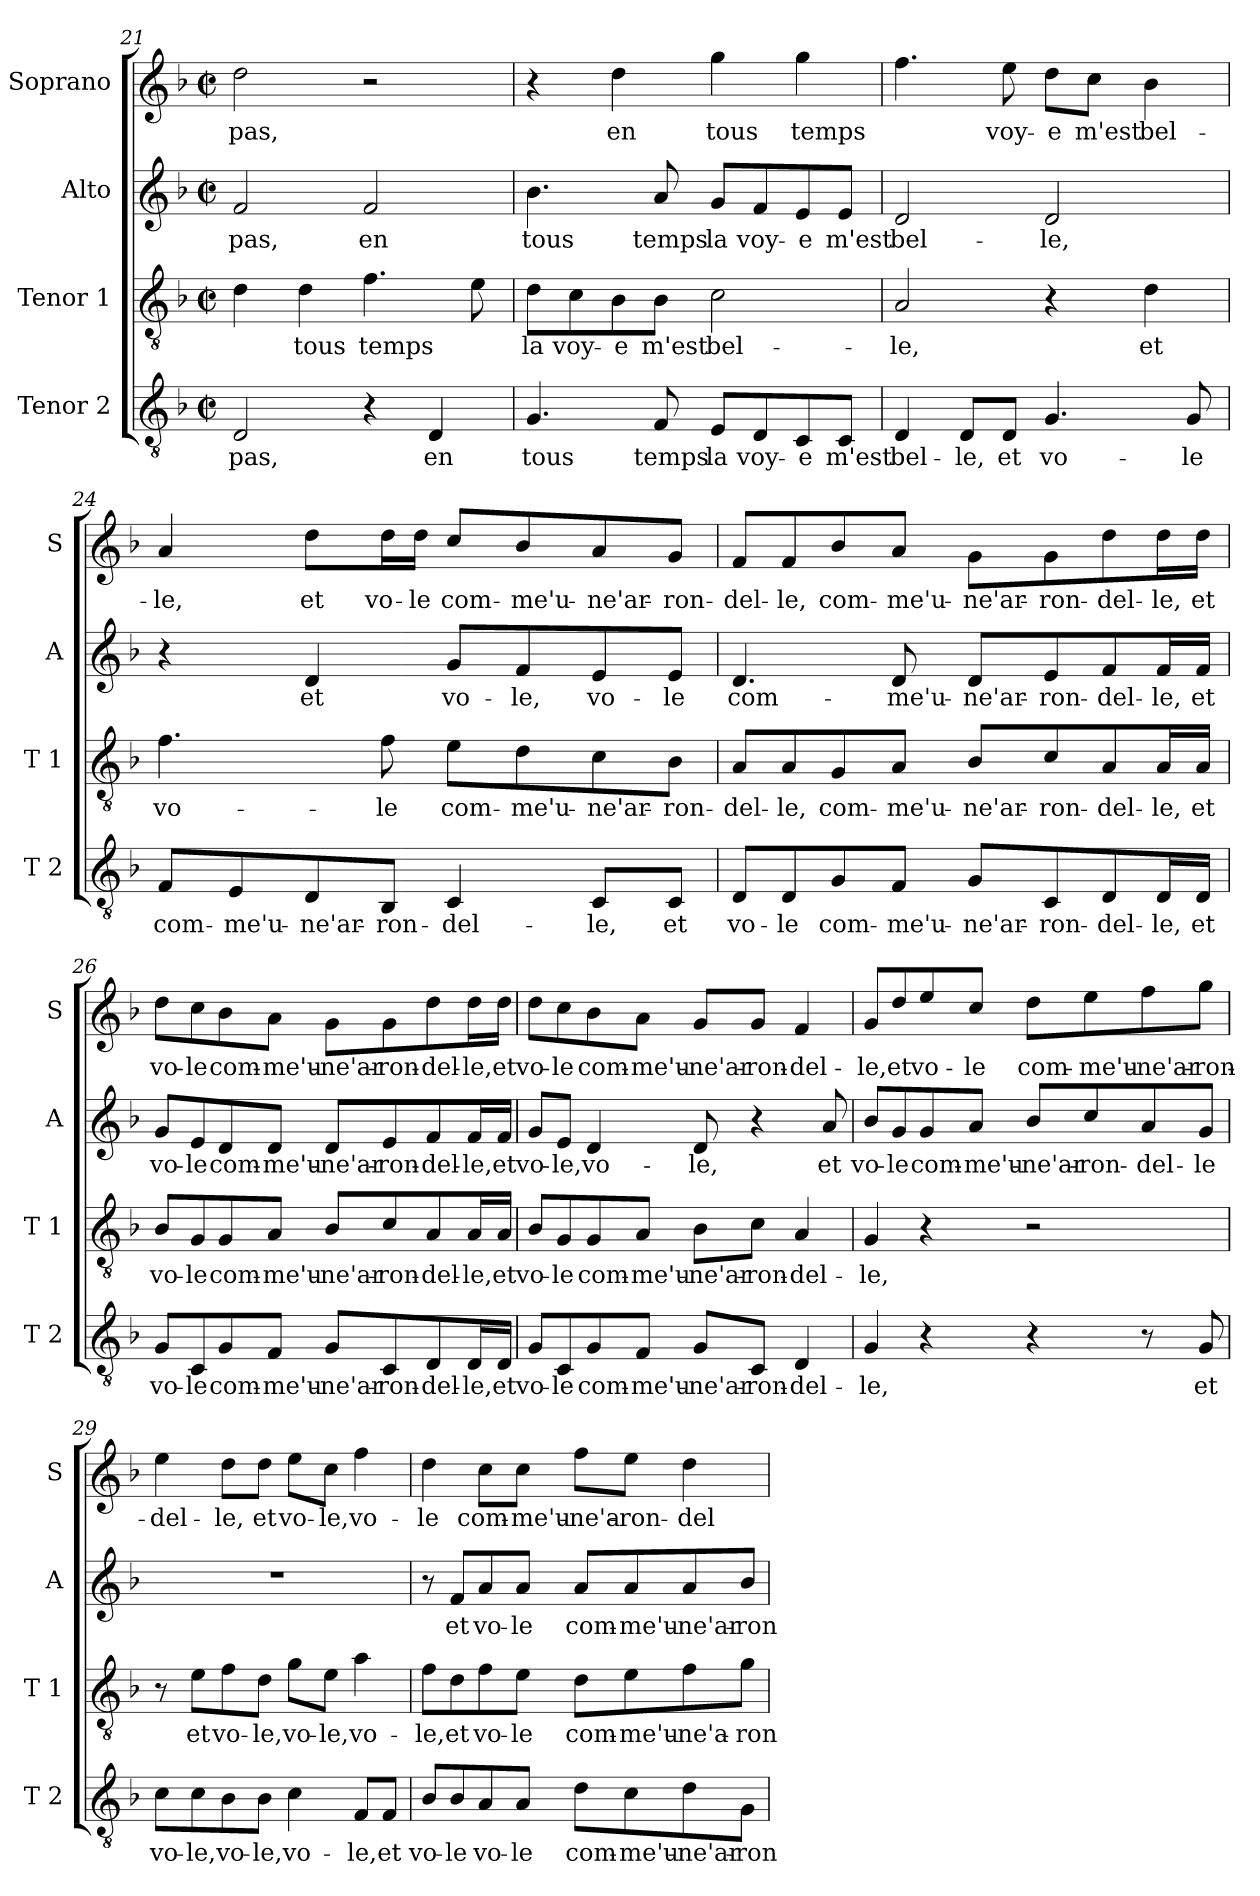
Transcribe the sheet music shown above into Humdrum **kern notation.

**kern	**text	**kern	**text	**kern	**text	**kern	**text
*part4	*part4	*part3	*part3	*part2	*part2	*part1	*part1
*staff4	*staff4	*staff3	*staff3	*staff2	*staff2	*staff1	*staff1
*I"Tenor 2	*	*I"Tenor 1	*	*I"Alto	*	*I"Soprano	*
*I'T 2	*	*I'T 1	*	*I'A	*	*I'S	*
*clefGv2	*	*clefGv2	*	*clefG2	*	*clefG2	*
*k[b-]	*	*k[b-]	*	*k[b-]	*	*k[b-]	*
*F:	*	*F:	*	*F:	*	*F:	*
*M2/2	*	*M2/2	*	*M2/2	*	*M2/2	*
*met(c|)	*	*met(c|)	*	*met(c|)	*	*met(c|)	*
=21	=21	=21	=21	=21	=21	=21	=21
!	!LO:LY:b	!	!	!	!LO:LY:b	!	!LO:LY:b
2D/	pas,	4d\	.	2f/	pas,	2dd\	pas,
!	!	!	!LO:LY:b	!	!	!	!
.	.	4d\	tous	.	.	.	.
!	!	!	!LO:LY:b	!	!LO:LY:b	!	!
4r	.	4.f\	temps	2f/	en	2r	.
!	!LO:LY:b	!	!	!	!	!	!
4D/	en	.	.	.	.	.	.
.	.	8e\	.	.	.	.	.
=22	=22	=22	=22	=22	=22	=22	=22
!	!LO:LY:b	!	!LO:LY:b	!	!LO:LY:b	!	!
4.G/	tous	8d\L	la	4.b-\	tous	4r	.
!	!	!	!LO:LY:b	!	!	!	!
.	.	8c\	voy-	.	.	.	.
!	!	!	!LO:LY:b	!	!	!	!LO:LY:b
.	.	8B-\	-e	.	.	4dd\	en
!	!LO:LY:b	!	!LO:LY:b	!	!LO:LY:b	!	!
8F/	temps	8B-\J	m'est	8a/	temps	.	.
!	!LO:LY:b	!	!LO:LY:b	!	!LO:LY:b	!	!LO:LY:b
8E/L	la	2c\	bel-	8g/L	la	4gg\	tous
!	!LO:LY:b	!	!	!	!LO:LY:b	!	!
8D/	voy-	.	.	8f/	voy-	.	.
!	!LO:LY:b	!	!	!	!LO:LY:b	!	!LO:LY:b
8C/	-e	.	.	8e/	-e	4gg\	temps
!	!LO:LY:b	!	!	!	!LO:LY:b	!	!
8C/J	m'est	.	.	8e/J	m'est	.	.
!!LO:PB:g=z
=23	=23	=23	=23	=23	=23	=23	=23
!	!LO:LY:b	!	!LO:LY:b	!	!LO:LY:b	!	!
4D/	bel-	2A/	-le,	2d/	bel-	4.ff\	.
!	!LO:LY:b	!	!	!	!	!	!
8D/L	-le,	.	.	.	.	.	.
!	!LO:LY:b	!	!	!	!	!	!LO:LY:b
8D/J	et	.	.	.	.	8ee\	voy-
!	!LO:LY:b	!	!	!	!LO:LY:b	!	!LO:LY:b
4.G/	vo-	4r	.	2d/	-le,	8dd\L	-e
!	!	!	!	!	!	!	!LO:LY:b
.	.	.	.	.	.	8cc\J	m'est
!	!	!	!LO:LY:b	!	!	!	!LO:LY:b
.	.	4d\	et	.	.	4b-\	bel-
!	!LO:LY:b	!	!	!	!	!	!
8G/	-le	.	.	.	.	.	.
=24	=24	=24	=24	=24	=24	=24	=24
!	!LO:LY:b	!	!LO:LY:b	!	!	!	!LO:LY:b
8F/L	com-	4.f\	vo-	4r	.	4a/	-le,
!	!LO:LY:b	!	!	!	!	!	!
8E/	-me'u-	.	.	.	.	.	.
!	!LO:LY:b	!	!	!	!LO:LY:b	!	!LO:LY:b
8D/	-ne'ar-	.	.	4d/	et	8dd\L	et
!	!LO:LY:b	!	!LO:LY:b	!	!	!	!LO:LY:b
8BB-/J	-ron-	8f\	-le	.	.	16dd\L	vo-
!	!	!	!	!	!	!	!LO:LY:b
.	.	.	.	.	.	16dd\JJ	-le
!	!LO:LY:b	!	!LO:LY:b	!	!LO:LY:b	!	!LO:LY:b
4C/	-del-	8e\L	com-	8g/L	vo-	8cc/L	com-
!	!	!	!LO:LY:b	!	!LO:LY:b	!	!LO:LY:b
.	.	8d\	-me'u-	8f/	-le,	8b-/	-me'u-
!	!LO:LY:b	!	!LO:LY:b	!	!LO:LY:b	!	!LO:LY:b
8C/L	-le,	8c\	-ne'ar-	8e/	vo-	8a/	-ne'ar-
!	!LO:LY:b	!	!LO:LY:b	!	!LO:LY:b	!	!LO:LY:b
8C/J	et	8B-\J	-ron-	8e/J	-le	8g/J	-ron-
=25	=25	=25	=25	=25	=25	=25	=25
!	!LO:LY:b	!	!LO:LY:b	!	!LO:LY:b	!	!LO:LY:b
8D/L	vo-	8A/L	-del-	4.d/	com-	8f/L	-del-
!	!LO:LY:b	!	!LO:LY:b	!	!	!	!LO:LY:b
8D/	-le	8A/	-le,	.	.	8f/	-le,
!	!LO:LY:b	!	!LO:LY:b	!	!	!	!LO:LY:b
8G/	com-	8G/	com-	.	.	8b-/	com-
!	!LO:LY:b	!	!LO:LY:b	!	!LO:LY:b	!	!LO:LY:b
8F/J	-me'u-	8A/J	-me'u-	8d/	-me'u-	8a/J	-me'u-
!	!LO:LY:b	!	!LO:LY:b	!	!LO:LY:b	!	!LO:LY:b
8G/L	-ne'ar-	8B-/L	-ne'ar-	8d/L	-ne'ar-	8g\L	-ne'ar-
!	!LO:LY:b	!	!LO:LY:b	!	!LO:LY:b	!	!LO:LY:b
8C/	-ron-	8c/	-ron-	8e/	-ron-	8g\	-ron-
!	!LO:LY:b	!	!LO:LY:b	!	!LO:LY:b	!	!LO:LY:b
8D/	-del-	8A/	-del-	8f/	-del-	8dd\	-del-
!	!LO:LY:b	!	!LO:LY:b	!	!LO:LY:b	!	!LO:LY:b
16D/L	-le,	16A/L	-le,	16f/L	-le,	16dd\L	-le,
!	!LO:LY:b	!	!LO:LY:b	!	!LO:LY:b	!	!LO:LY:b
16D/JJ	et	16A/JJ	et	16f/JJ	et	16dd\JJ	et
!!LO:LB:g=z
=26	=26	=26	=26	=26	=26	=26	=26
!	!LO:LY:b	!	!LO:LY:b	!	!LO:LY:b	!	!LO:LY:b
8G/L	vo-	8B-/L	vo-	8g/L	vo-	8dd\L	vo-
!	!LO:LY:b	!	!LO:LY:b	!	!LO:LY:b	!	!LO:LY:b
8C/	-le	8G/	-le	8e/	-le	8cc\	-le
!	!LO:LY:b	!	!LO:LY:b	!	!LO:LY:b	!	!LO:LY:b
8G/	com-	8G/	com-	8d/	com-	8b-\	com-
!	!LO:LY:b	!	!LO:LY:b	!	!LO:LY:b	!	!LO:LY:b
8F/J	-me'u-	8A/J	-me'u-	8d/J	-me'u-	8a\J	-me'u-
!	!LO:LY:b	!	!LO:LY:b	!	!LO:LY:b	!	!LO:LY:b
8G/L	-ne'ar-	8B-/L	-ne'ar-	8d/L	-ne'ar-	8g\L	-ne'ar-
!	!LO:LY:b	!	!LO:LY:b	!	!LO:LY:b	!	!LO:LY:b
8C/	-ron-	8c/	-ron-	8e/	-ron-	8g\	-ron-
!	!LO:LY:b	!	!LO:LY:b	!	!LO:LY:b	!	!LO:LY:b
8D/	-del-	8A/	-del-	8f/	-del-	8dd\	-del-
!	!LO:LY:b	!	!LO:LY:b	!	!LO:LY:b	!	!LO:LY:b
16D/L	-le,	16A/L	-le,	16f/L	-le,	16dd\L	-le,
!	!LO:LY:b	!	!LO:LY:b	!	!LO:LY:b	!	!LO:LY:b
16D/JJ	et	16A/JJ	et	16f/JJ	et	16dd\JJ	et
=27	=27	=27	=27	=27	=27	=27	=27
!	!LO:LY:b	!	!LO:LY:b	!	!LO:LY:b	!	!LO:LY:b
8G/L	vo-	8B-/L	vo-	8g/L	vo-	8dd\L	vo-
!	!LO:LY:b	!	!LO:LY:b	!	!LO:LY:b	!	!LO:LY:b
8C/	-le	8G/	-le	8e/J	-le,	8cc\	-le
!	!LO:LY:b	!	!LO:LY:b	!	!LO:LY:b	!	!LO:LY:b
8G/	com-	8G/	com-	4d/	vo-	8b-\	com-
!	!LO:LY:b	!	!LO:LY:b	!	!	!	!LO:LY:b
8F/J	-me'u-	8A/J	-me'u-	.	.	8a\J	-me'u-
!	!LO:LY:b	!	!LO:LY:b	!	!LO:LY:b	!	!LO:LY:b
8G/L	-ne'ar-	8B-\L	-ne'ar-	8d/	-le,	8g/L	-ne'ar-
!	!LO:LY:b	!	!LO:LY:b	!	!	!	!LO:LY:b
8C/J	-ron-	8c\J	-ron-	4r	.	8g/J	-ron-
!	!LO:LY:b	!	!LO:LY:b	!	!	!	!LO:LY:b
4D/	-del-	4A/	-del-	.	.	4f/	-del-
!	!	!	!	!	!LO:LY:b	!	!
.	.	.	.	8a/	et	.	.
=28	=28	=28	=28	=28	=28	=28	=28
!	!LO:LY:b	!	!LO:LY:b	!	!LO:LY:b	!	!LO:LY:b
4G/	-le,	4G/	-le,	8b-/L	vo-	8g/L	-le,
!	!	!	!	!	!LO:LY:b	!	!LO:LY:b
.	.	.	.	8g/	-le	8dd/	et
!	!	!	!	!	!LO:LY:b	!	!LO:LY:b
4r	.	4r	.	8g/	com-	8ee/	vo-
!	!	!	!	!	!LO:LY:b	!	!LO:LY:b
.	.	.	.	8a/J	-me'u-	8cc/J	-le
!	!	!	!	!	!LO:LY:b	!	!LO:LY:b
4r	.	2r	.	8b-/L	-ne'ar-	8dd\L	com-
!	!	!	!	!	!LO:LY:b	!	!LO:LY:b
.	.	.	.	8cc/	-ron-	8ee\	-me'u-
!	!	!	!	!	!LO:LY:b	!	!LO:LY:b
8r	.	.	.	8a/	-del-	8ff\	-ne'ar-
!	!LO:LY:b	!	!	!	!LO:LY:b	!	!LO:LY:b
8G/	et	.	.	8g/J	-le	8gg\J	-ron-
!!LO:LB:g=z
=29	=29	=29	=29	=29	=29	=29	=29
!	!LO:LY:b	!	!	!	!	!	!LO:LY:b
8c\L	vo-	8r	.	1r	.	4ee\	-del-
!	!LO:LY:b	!	!LO:LY:b	!	!	!	!
8c\	-le,	8e\L	et	.	.	.	.
!	!LO:LY:b	!	!LO:LY:b	!	!	!	!LO:LY:b
8B-\	vo-	8f\	vo-	.	.	8dd\L	-le,
!	!LO:LY:b	!	!LO:LY:b	!	!	!	!LO:LY:b
8B-\J	-le,	8d\J	-le,	.	.	8dd\J	et
!	!LO:LY:b	!	!LO:LY:b	!	!	!	!LO:LY:b
4c\	vo-	8g\L	vo-	.	.	8ee\L	vo-
!	!	!	!LO:LY:b	!	!	!	!LO:LY:b
.	.	8e\J	-le,	.	.	8cc\J	-le,
!	!LO:LY:b	!	!LO:LY:b	!	!	!	!LO:LY:b
8F/L	-le,	4a\	vo-	.	.	4ff\	vo-
!	!LO:LY:b	!	!	!	!	!	!
8F/J	et	.	.	.	.	.	.
=30	=30	=30	=30	=30	=30	=30	=30
!	!LO:LY:b	!	!LO:LY:b	!	!	!	!LO:LY:b
8B-/L	vo-	8f\L	-le,	8r	.	4dd\	-le
!	!LO:LY:b	!	!LO:LY:b	!	!LO:LY:b	!	!
8B-/	-le	8d\	et	8f/L	et	.	.
!	!LO:LY:b	!	!LO:LY:b	!	!LO:LY:b	!	!LO:LY:b
8A/	vo-	8f\	vo-	8a/	vo-	8cc\L	com-
!	!LO:LY:b	!	!LO:LY:b	!	!LO:LY:b	!	!LO:LY:b
8A/J	-le	8e\J	-le	8a/J	-le	8cc\J	-me'u-
!	!LO:LY:b	!	!LO:LY:b	!	!LO:LY:b	!	!LO:LY:b
8d\L	com-	8d\L	com-	8a/L	com-	8ff\L	-ne'a-
!	!LO:LY:b	!	!LO:LY:b	!	!LO:LY:b	!	!LO:LY:b
8c\	-me'u-	8e\	-me'u-	8a/	-me'u-	8ee\J	-ron-
!	!LO:LY:b	!	!LO:LY:b	!	!LO:LY:b	!	!LO:LY:b
8d\	-ne'ar-	8f\	-ne'a-	8a/	-ne'ar-	4dd\	-del-
!	!LO:LY:b	!	!LO:LY:b	!	!LO:LY:b	!	!
8G\J	-ron	8g\J	-ron-	8b-/J	-ron-	.	.
=	=	=	=	=	=	=	=
*-	*-	*-	*-	*-	*-	*-	*-
